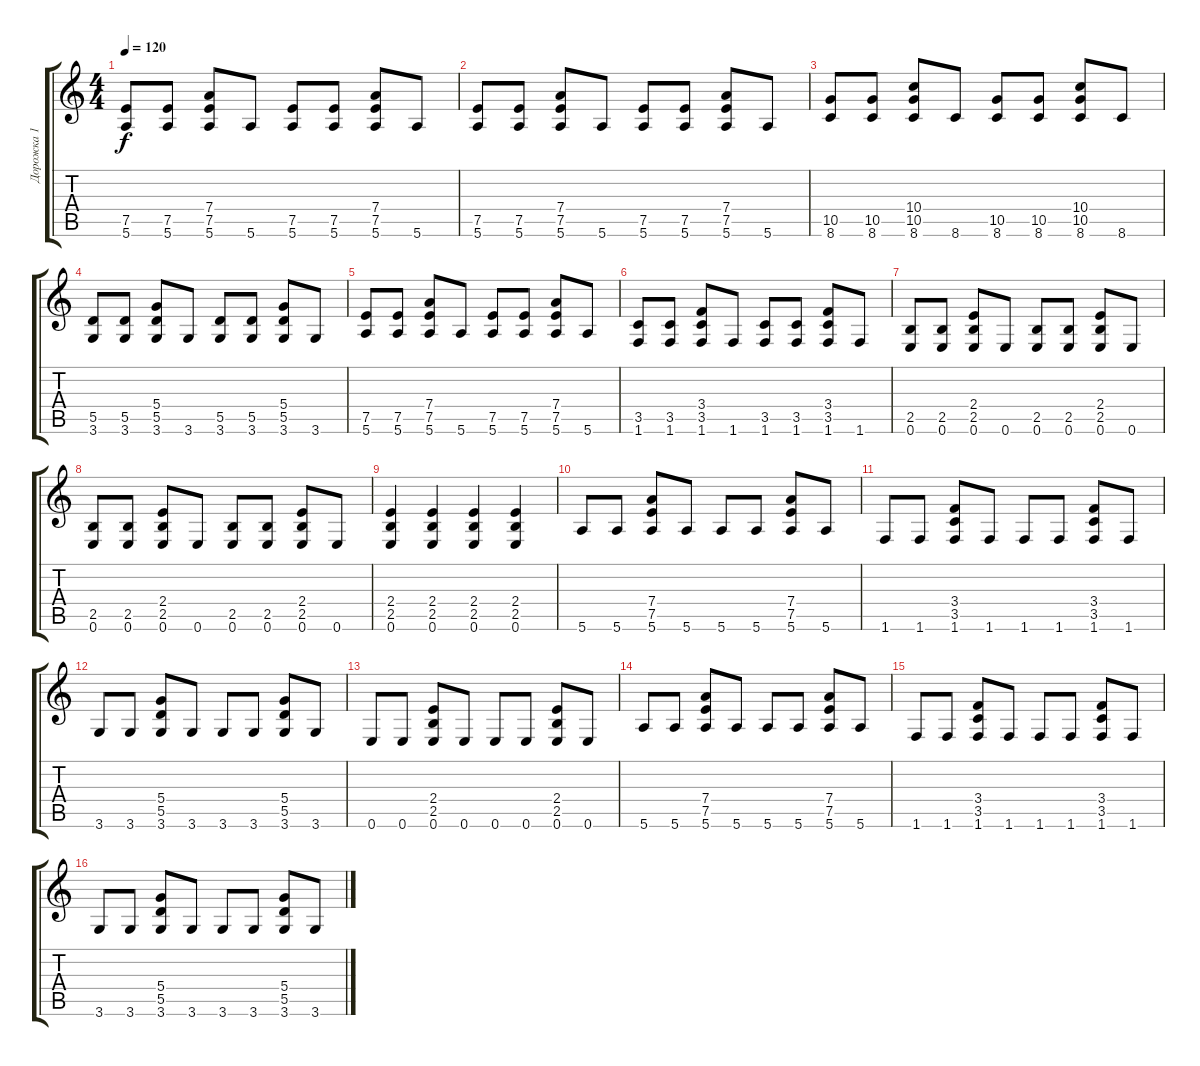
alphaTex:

\track ("Дорожка 1" "Дорожка 1") {instrument distortionguitar}
\staff {score tabs}
\tuning (E4 B3 G3 D3 A2 E2) {hide}
\ts (4 4)
\tempo 120
\clef g2
\ks c
(7.5 5.6).8{dy f} (7.5 5.6).8 (7.4 7.5 5.6).8 5.6.8 (7.5 5.6).8 (7.5 5.6).8 (7.4 7.5 5.6).8 5.6.8 |
(7.5 5.6).8 (7.5 5.6).8 (7.4 7.5 5.6).8 5.6.8 (7.5 5.6).8 (7.5 5.6).8 (7.4 7.5 5.6).8 5.6.8 |
(10.5 8.6).8 (10.5 8.6).8 (10.4 10.5 8.6).8 8.6.8 (10.5 8.6).8 (10.5 8.6).8 (10.4 10.5 8.6).8 8.6.8 |
(5.5 3.6).8 (5.5 3.6).8 (5.4 5.5 3.6).8 3.6.8 (5.5 3.6).8 (5.5 3.6).8 (5.4 5.5 3.6).8 3.6.8 |
(7.5 5.6).8 (7.5 5.6).8 (7.4 7.5 5.6).8 5.6.8 (7.5 5.6).8 (7.5 5.6).8 (7.4 7.5 5.6).8 5.6.8 |
(3.5 1.6).8 (3.5 1.6).8 (3.4 3.5 1.6).8 1.6.8 (3.5 1.6).8 (3.5 1.6).8 (3.4 3.5 1.6).8 1.6.8 |
(2.5 0.6).8 (2.5 0.6).8 (2.4 2.5 0.6).8 0.6.8 (2.5 0.6).8 (2.5 0.6).8 (2.4 2.5 0.6).8 0.6.8 |
(2.5 0.6).8 (2.5 0.6).8 (2.4 2.5 0.6).8 0.6.8 (2.5 0.6).8 (2.5 0.6).8 (2.4 2.5 0.6).8 0.6.8 |
(2.4 2.5 0.6).4 (2.4 2.5 0.6).4 (2.4 2.5 0.6).4 (2.4 2.5 0.6).4 |
5.6.8 5.6.8 (7.4 7.5 5.6).8 5.6.8 5.6.8 5.6.8 (7.4 7.5 5.6).8 5.6.8 |
1.6.8 1.6.8 (3.4 3.5 1.6).8 1.6.8 1.6.8 1.6.8 (3.4 3.5 1.6).8 1.6.8 |
3.6.8 3.6.8 (5.4 5.5 3.6).8 3.6.8 3.6.8 3.6.8 (5.4 5.5 3.6).8 3.6.8 |
0.6.8 0.6.8 (2.4 2.5 0.6).8 0.6.8 0.6.8 0.6.8 (2.4 2.5 0.6).8 0.6.8 |
5.6.8 5.6.8 (7.4 7.5 5.6).8 5.6.8 5.6.8 5.6.8 (7.4 7.5 5.6).8 5.6.8 |
1.6.8 1.6.8 (3.4 3.5 1.6).8 1.6.8 1.6.8 1.6.8 (3.4 3.5 1.6).8 1.6.8 |
3.6.8 3.6.8 (5.4 5.5 3.6).8 3.6.8 3.6.8 3.6.8 (5.4 5.5 3.6).8 3.6.8
